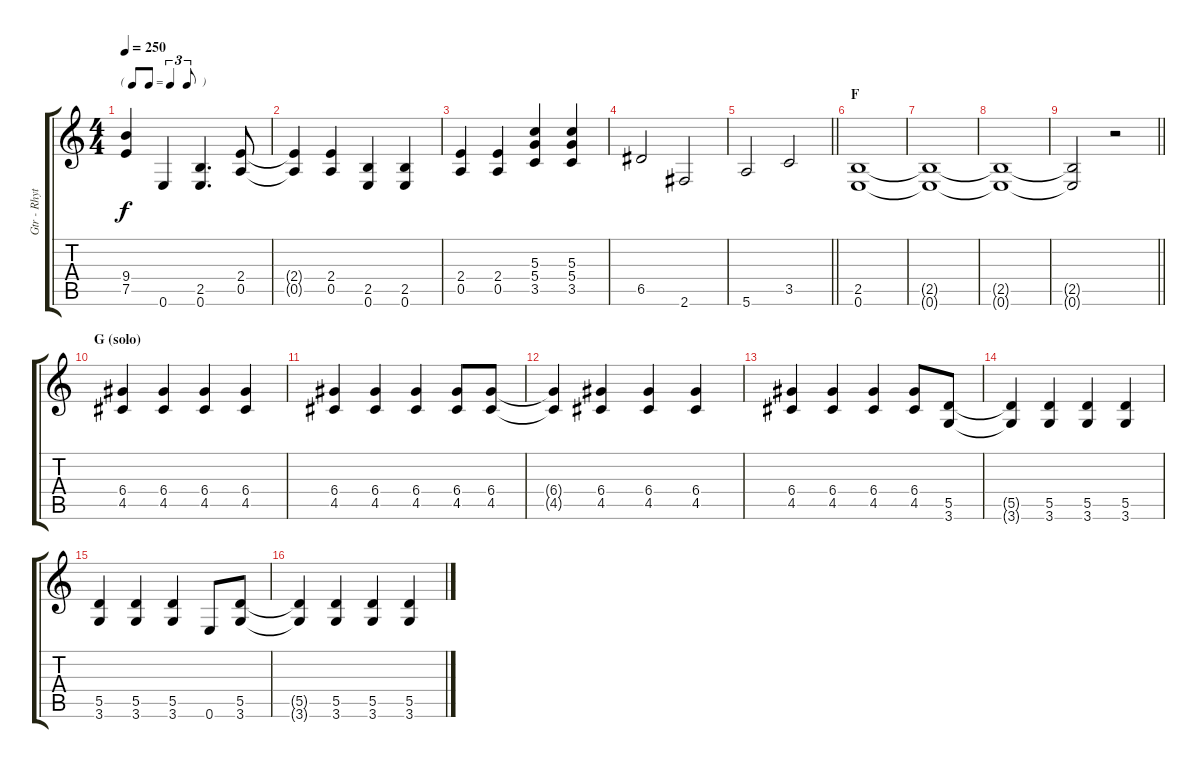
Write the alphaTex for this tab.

\track ("Gtr - Rhythm" "Gtr - Rhyt") {instrument overdrivenguitar}
\staff {score tabs}
\tuning (E4 B3 G3 D3 A2 E2) {hide}
\ts (4 4)
\tf triplet8th
\tempo 250
\clef g2
\ks aminor
(9.4 7.5).4{dy f} 0.6.4 (2.5 0.6).4{d} (2.4 0.5).8 |
(2.4{t} 0.5{t}).4 (2.4 0.5).4 (2.5 0.6).4 (2.5 0.6).4 |
(2.4 0.5).4 (2.4 0.5).4 (5.3 5.4 3.5).4 (5.3 5.4 3.5).4 |
6.5.2 2.6.2 |
\barLineRight lightlight
5.6.2 3.5.2 |
\section ("" "F")
(2.5 0.6).1 |
(2.5{t} 0.6{t}).1 |
(2.5{t} 0.6{t}).1 |
\barLineRight lightlight
(2.5{t} 0.6{t}).2 r.2 |
\section ("" "G (solo)")
(6.4 4.5).4 (6.4 4.5).4 (6.4 4.5).4 (6.4 4.5).4 |
(6.4 4.5).4 (6.4 4.5).4 (6.4 4.5).4 (6.4 4.5).8 (6.4 4.5).8 |
(6.4{t} 4.5{t}).4 (6.4 4.5).4 (6.4 4.5).4 (6.4 4.5).4 |
(6.4 4.5).4 (6.4 4.5).4 (6.4 4.5).4 (6.4 4.5).8 (5.5 3.6).8 |
(5.5{t} 3.6{t}).4 (5.5 3.6).4 (5.5 3.6).4 (5.5 3.6).4 |
(5.5 3.6).4 (5.5 3.6).4 (5.5 3.6).4 0.6.8 (5.5 3.6).8 |
(5.5{t} 3.6{t}).4 (5.5 3.6).4 (5.5 3.6).4 (5.5 3.6).4
